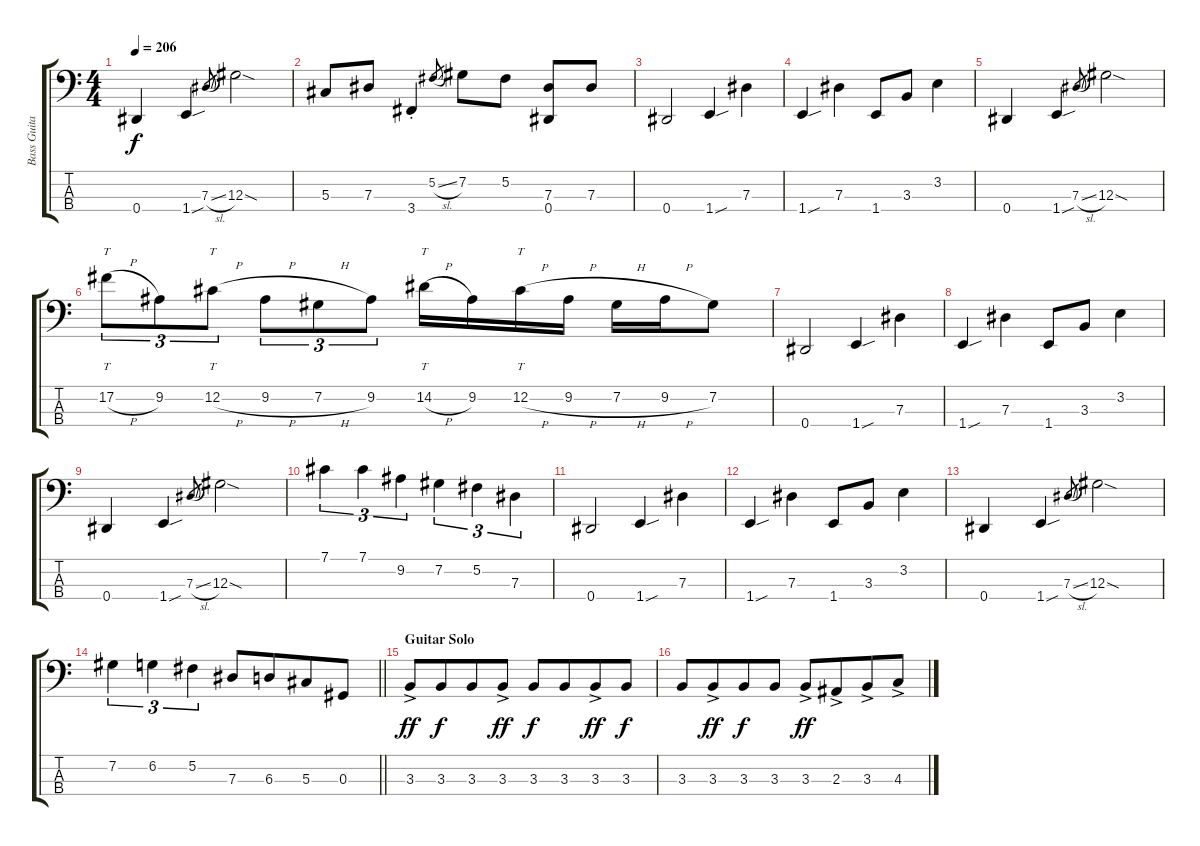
\track ("Bass Guitar" "Bass Guita") {instrument electricbassfinger}
\staff {score tabs}
\tuning (Gb2 Db2 Ab1 Eb1) {hide}
\ts (4 4)
\tempo 206
\clef f4
\ks c
0.4.4{dy f} 1.4{sou}.4 7.3{sl}.8{gr} 12.3{sod}.2 |
5.3.8 7.3.8 3.4{st}.4 5.2{sl}.8{gr} 7.2.8 5.2.8 (7.3 0.4).8 7.3.8 |
0.4.2 1.4{sou}.4 7.3.4 |
1.4{sou}.4 7.3.4 1.4.8 3.3.8 3.2.4 |
0.4.4 1.4{sou}.4 7.3{sl}.8{gr} 12.3{sod}.2 |
17.2{h}.8{tt tu (3 2)} 9.2.8{tu (3 2)} 12.2{h}.8{tt tu (3 2)} 9.2{h}.8{tu (3 2)} 7.2{h}.8{tu (3 2)} 9.2.8{tu (3 2)} 14.2{h}.16{tt} 9.2.16 12.2{h}.16{tt} 9.2{h}.16 7.2{h}.16 9.2{h}.16 7.2.8 |
0.4.2 1.4{sou}.4 7.3.4 |
1.4{sou}.4 7.3.4 1.4.8 3.3.8 3.2.4 |
0.4.4 1.4{sou}.4 7.3{sl}.8{gr} 12.3{sod}.2 |
7.1.4{tu (3 2)} 7.1.4{tu (3 2)} 9.2.4{tu (3 2)} 7.2.4{tu (3 2)} 5.2.4{tu (3 2)} 7.3.4{tu (3 2)} |
0.4.2 1.4{sou}.4 7.3.4 |
1.4{sou}.4 7.3.4 1.4.8 3.3.8 3.2.4 |
0.4.4 1.4{sou}.4 7.3{sl}.8{gr} 12.3{sod}.2 |
\barLineRight lightlight
7.2.4{tu (3 2)} 6.2.4{tu (3 2)} 5.2.4{tu (3 2)} 7.3.8{beam Up} 6.3.8{beam Up beam merge} 5.3.8 0.3.8 |
\section ("" "Guitar Solo")
3.3{ac}.8{dy ff} 3.3.8{dy f beam merge} 3.3.8 3.3{ac}.8{dy ff} 3.3.8{dy f} 3.3.8{beam merge} 3.3{ac}.8{dy ff} 3.3.8{dy f} |
3.3.8 3.3{ac}.8{dy ff beam merge} 3.3.8{dy f} 3.3.8 3.3{ac}.8{dy ff} 2.3{ac}.8{beam merge} 3.3{ac}.8 4.3{ac}.8
